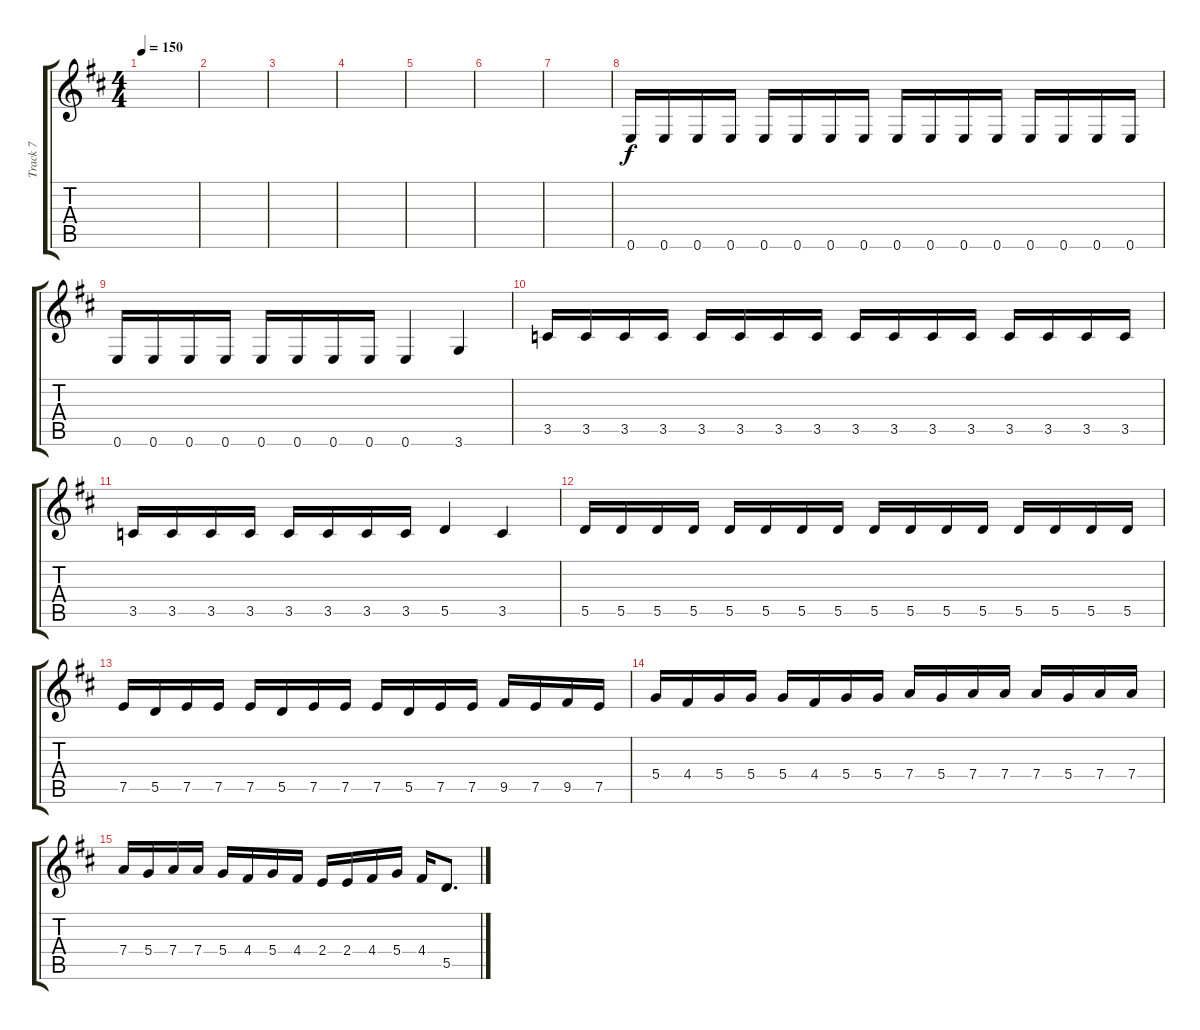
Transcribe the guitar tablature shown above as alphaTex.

\track ("Track 7" "Track 7") {instrument electricbassfinger}
\staff {score tabs}
\tuning (E4 B3 G3 D3 A2 E2) {hide}
\ts (4 4)
\tempo 150
\clef g2
\ks bminor
|
|
|
|
|
|
|
0.6.16 0.6.16 0.6.16 0.6.16 0.6.16 0.6.16 0.6.16 0.6.16 0.6.16 0.6.16 0.6.16 0.6.16 0.6.16 0.6.16 0.6.16 0.6.16 |
0.6.16 0.6.16 0.6.16 0.6.16 0.6.16 0.6.16 0.6.16 0.6.16 0.6.4 3.6.4 |
3.5.16 3.5.16 3.5.16 3.5.16 3.5.16 3.5.16 3.5.16 3.5.16 3.5.16 3.5.16 3.5.16 3.5.16 3.5.16 3.5.16 3.5.16 3.5.16 |
3.5.16 3.5.16 3.5.16 3.5.16 3.5.16 3.5.16 3.5.16 3.5.16 5.5.4 3.5.4 |
5.5.16 5.5.16 5.5.16 5.5.16 5.5.16 5.5.16 5.5.16 5.5.16 5.5.16 5.5.16 5.5.16 5.5.16 5.5.16 5.5.16 5.5.16 5.5.16 |
7.5.16 5.5.16 7.5.16 7.5.16 7.5.16 5.5.16 7.5.16 7.5.16 7.5.16 5.5.16 7.5.16 7.5.16 9.5.16 7.5.16 9.5.16 7.5.16 |
5.4.16 4.4.16 5.4.16 5.4.16 5.4.16 4.4.16 5.4.16 5.4.16 7.4.16 5.4.16 7.4.16 7.4.16 7.4.16 5.4.16 7.4.16 7.4.16 |
7.4.16 5.4.16 7.4.16 7.4.16 5.4.16 4.4.16 5.4.16 4.4.16 2.4.16 2.4.16 4.4.16 5.4.16 4.4.16 5.5.8{d}
